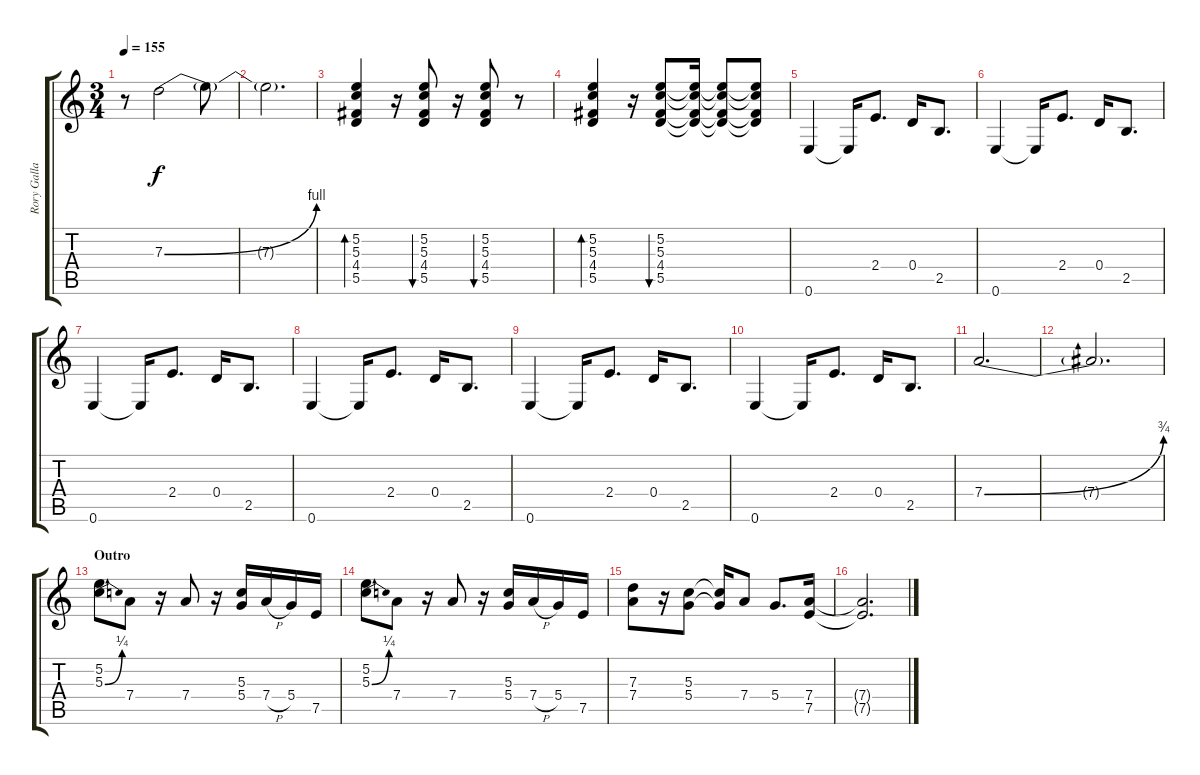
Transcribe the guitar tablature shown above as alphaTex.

\track ("Rory Gallagher (For Sound)" "Rory Galla") {instrument electricguitarclean}
\staff {score tabs}
\tuning (E4 B3 G3 D3 A2 E2) {hide}
\ts (3 4)
\tempo 155
\clef g2
\ks c
r.8{dy f} 7.3{be (bend 0 0 60 4)}.2 7.3{t}.8 |
7.3{t}.2{d} |
(5.2 5.3 4.4 5.5).4{bd 240} r.16 (5.2 5.3 4.4 5.5).8{bu 240} r.16 (5.2 5.3 4.4 5.5).8{bu 240} r.8 |
(5.2 5.3 4.4 5.5).4{bd 240} r.16 (5.2 5.3 4.4 5.5).8{bu 240} (5.2{t} 5.3{t} 4.4{t} 5.5{t}).16 (5.2{t} 5.3{t} 4.4{t} 5.5{t}).8 (5.2{t} 5.3{t} 4.4{t} 5.5{t}).8 |
0.6.4 0.6{t}.16 2.4.8{d} 0.4.16 2.5.8{d} |
0.6.4 0.6{t}.16 2.4.8{d} 0.4.16 2.5.8{d} |
0.6.4 0.6{t}.16 2.4.8{d} 0.4.16 2.5.8{d} |
0.6.4 0.6{t}.16 2.4.8{d} 0.4.16 2.5.8{d} |
0.6.4 0.6{t}.16 2.4.8{d} 0.4.16 2.5.8{d} |
0.6.4 0.6{t}.16 2.4.8{d} 0.4.16 2.5.8{d} |
7.4{be (bend 0 0 60 3)}.2{d} |
7.4{t}.2{d} |
\section ("" "Outro")
(5.2 5.3{be (bend 0 0 60 1)}).8 7.4.8 r.16 7.4.8 r.16 (5.3 5.4).16 7.4{h}.16 5.4.16 7.5.16 |
(5.2 5.3{be (bend 0 0 60 1)}).8 7.4.8 r.16 7.4.8 r.16 (5.3 5.4).16 7.4{h}.16 5.4.16 7.5.16 |
(7.3 7.4).8 r.16 (5.3 5.4).8 (5.3{t} 5.4{t}).16 7.4.8 5.4.8{d} (7.4 7.5).16 |
(7.4{t} 7.5{t}).2{d}
